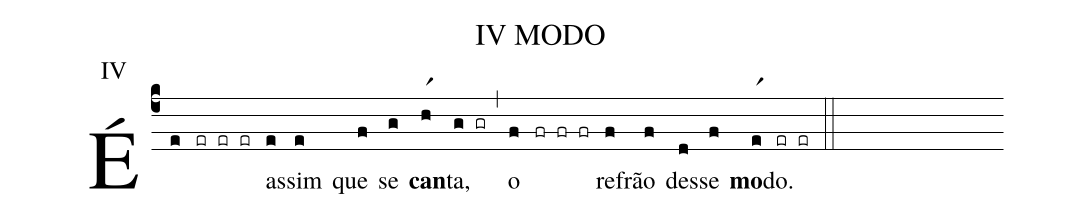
name:IV MODO;
mode:4;
annotation: IV;
%%
(c4)É(e) (er er er) as(e)sim(e) que(f) se(g) <b>can</b>(hr1)ta,(g gr) (,) o(f) (fr fr fr) re(f)frão(f) des(d)se(f) <b>mo</b>(er1)do.(er er) (::Z)
